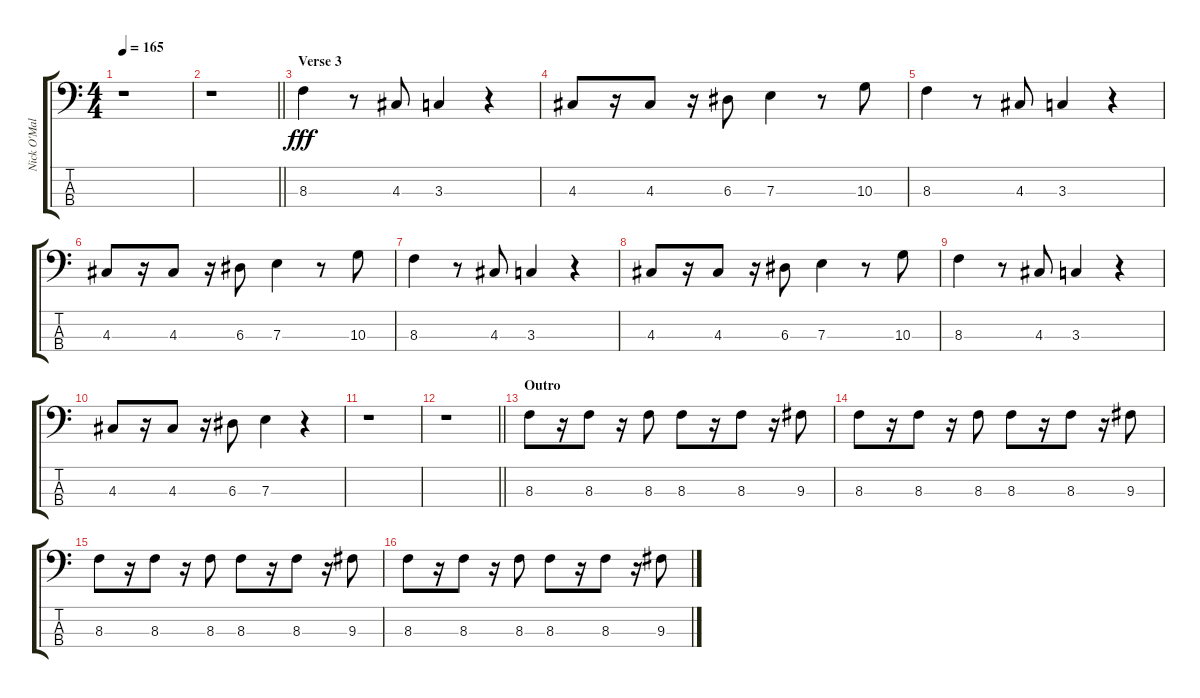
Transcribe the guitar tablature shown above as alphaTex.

\track ("Nick O'Malley (Bass)" "Nick O'Mal") {instrument electricbasspick}
\staff {score tabs}
\tuning (G2 D2 A1 E1) {hide}
\ts (4 4)
\tempo 165
\clef f4
\ks c
r.1{dy f} |
\barLineRight lightlight
r.1 |
\section ("" "Verse 3")
8.3.4{dy fff} r.8 4.3.8 3.3.4 r.4 |
4.3.8 r.16 4.3.8 r.16 6.3.8 7.3.4 r.8 10.3.8 |
8.3.4 r.8 4.3.8 3.3.4 r.4 |
4.3.8 r.16 4.3.8 r.16 6.3.8 7.3.4 r.8 10.3.8 |
8.3.4 r.8 4.3.8 3.3.4 r.4 |
4.3.8 r.16 4.3.8 r.16 6.3.8 7.3.4 r.8 10.3.8 |
8.3.4 r.8 4.3.8 3.3.4 r.4 |
4.3.8 r.16 4.3.8 r.16 6.3.8 7.3.4 r.4 |
r.1 |
\barLineRight lightlight
r.1 |
\section ("" "Outro")
8.3.8 r.16 8.3.8 r.16 8.3.8 8.3.8 r.16 8.3.8 r.16 9.3.8 |
8.3.8 r.16 8.3.8 r.16 8.3.8 8.3.8 r.16 8.3.8 r.16 9.3.8 |
8.3.8 r.16 8.3.8 r.16 8.3.8 8.3.8 r.16 8.3.8 r.16 9.3.8 |
8.3.8 r.16 8.3.8 r.16 8.3.8 8.3.8 r.16 8.3.8 r.16 9.3.8
